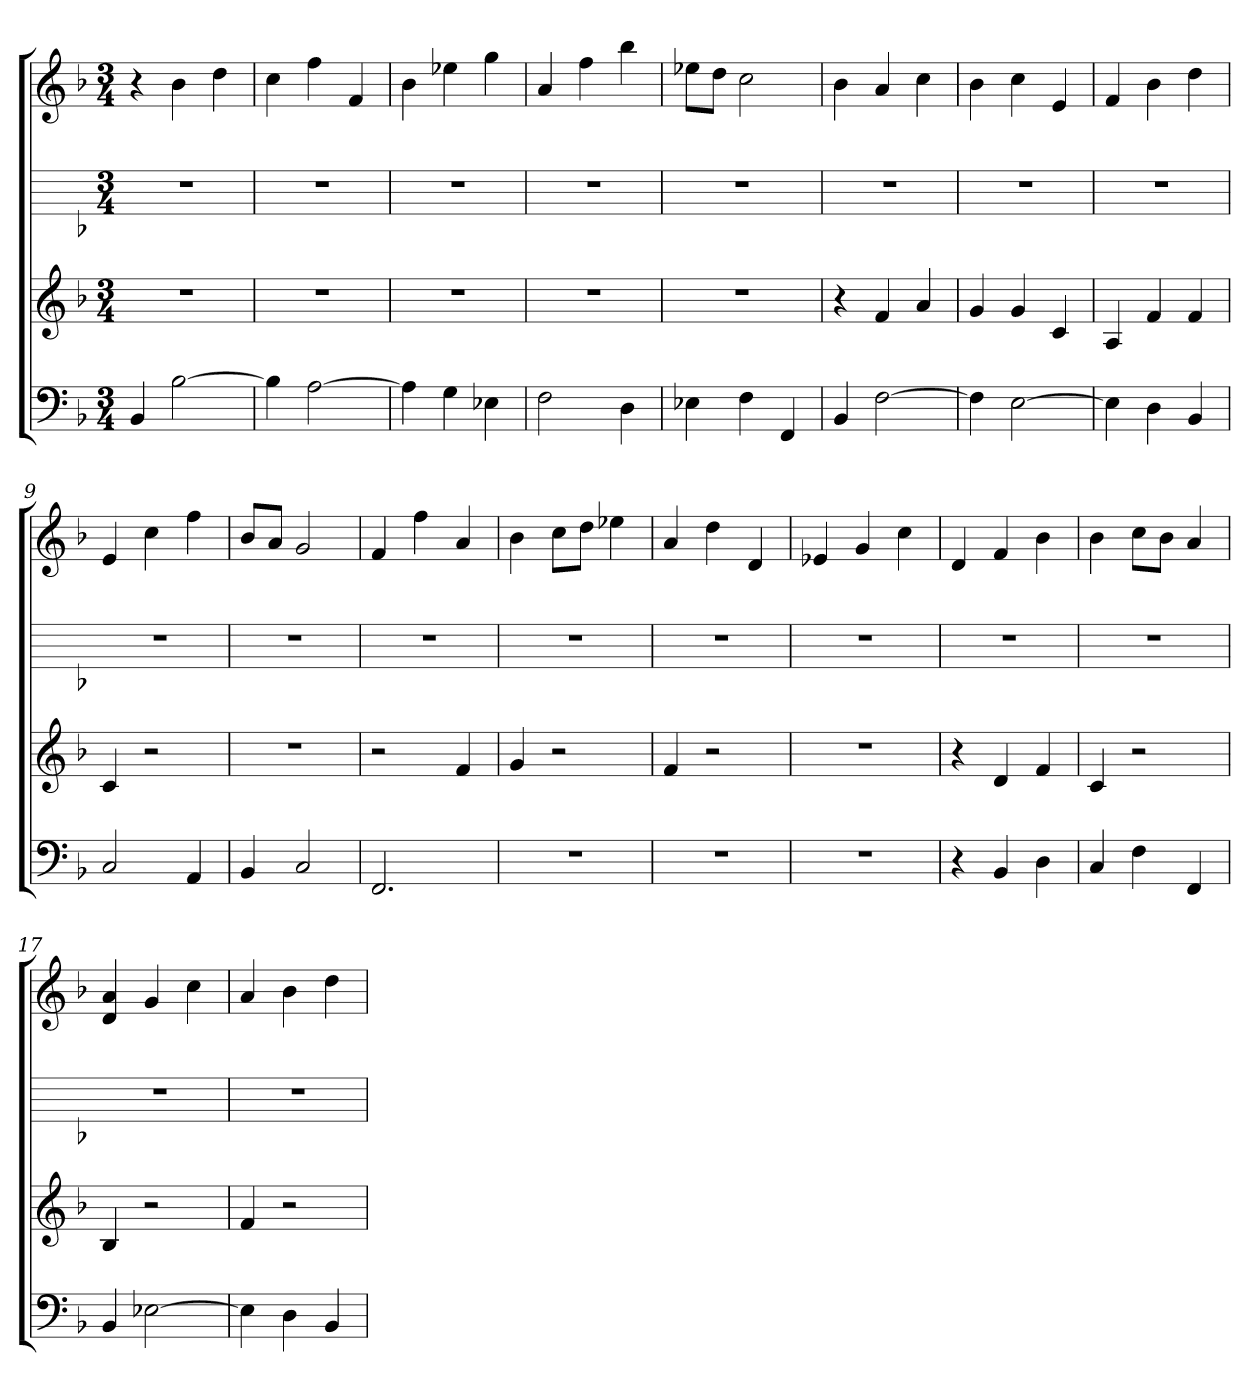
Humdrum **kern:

**kern	**kern	**kern	**kern
*part4	*part3	*part2	*part1
*staff4	*staff3	*staff2	*staff1
*k[b-]	*k[b-]	*k[b-]	*k[b-]
*F:	*F:	*F:	*F:
*M3/4	*M3/4	*M3/4	*M3/4
=1	=1	=1	=1
4BB-	2.r	2.r	4r
[2B-	.	.	4b-
.	.	.	4dd
=2	=2	=2	=2
4B-]	2.r	2.r	4cc
[2A	.	.	4ff
.	.	.	4f
=3	=3	=3	=3
4A]	2.r	2.r	4b-
4G	.	.	4ee-X
4E-X	.	.	4gg
=4	=4	=4	=4
2F	2.r	2.r	4a
.	.	.	4ff
4D	.	.	4bb-
=5	=5	=5	=5
4E-X	2.r	2.r	8ee-XL
.	.	.	8ddJ
4F	.	.	2cc
4FF	.	.	.
=6	=6	=6	=6
4BB-	4r	2.r	4b-
[2F	4f	.	4a
.	4a	.	4cc
=7	=7	=7	=7
4F]	4g	2.r	4b-
[2E	4g	.	4cc
.	4c	.	4e
=8	=8	=8	=8
4E]	4A	2.r	4f
4D	4f	.	4b-
4BB-	4f	.	4dd
=9	=9	=9	=9
2C	4c	2.r	4e
.	2r	.	4cc
4AA	.	.	4ff
=10	=10	=10	=10
4BB-	2.r	2.r	8b-L
.	.	.	8aJ
2C	.	.	2g
=11	=11	=11	=11
2.FF	2r	2.r	4f
.	.	.	4ff
.	4f	.	4a
=12	=12	=12	=12
2.r	4g	2.r	4b-
.	2r	.	8ccL
.	.	.	8ddJ
.	.	.	4ee-X
=13	=13	=13	=13
2.r	4f	2.r	4a
.	2r	.	4dd
.	.	.	4d
=14	=14	=14	=14
2.r	2.r	2.r	4e-X
.	.	.	4g
.	.	.	4cc
=15	=15	=15	=15
4r	4r	2.r	4d
4BB-	4d	.	4f
4D	4f	.	4b-
=16	=16	=16	=16
4C	4c	2.r	4b-
4F	2r	.	8ccL
.	.	.	8b-J
4FF	.	.	4a
=17	=17	=17	=17
4BB-	4B-	2.r	4d 4a
[2E-X	2r	.	4g
.	.	.	4cc
=18	=18	=18	=18
4E-]	4f	2.r	4a
4D	2r	.	4b-
4BB-	.	.	4dd
=	=	=	=
*-	*-	*-	*-
